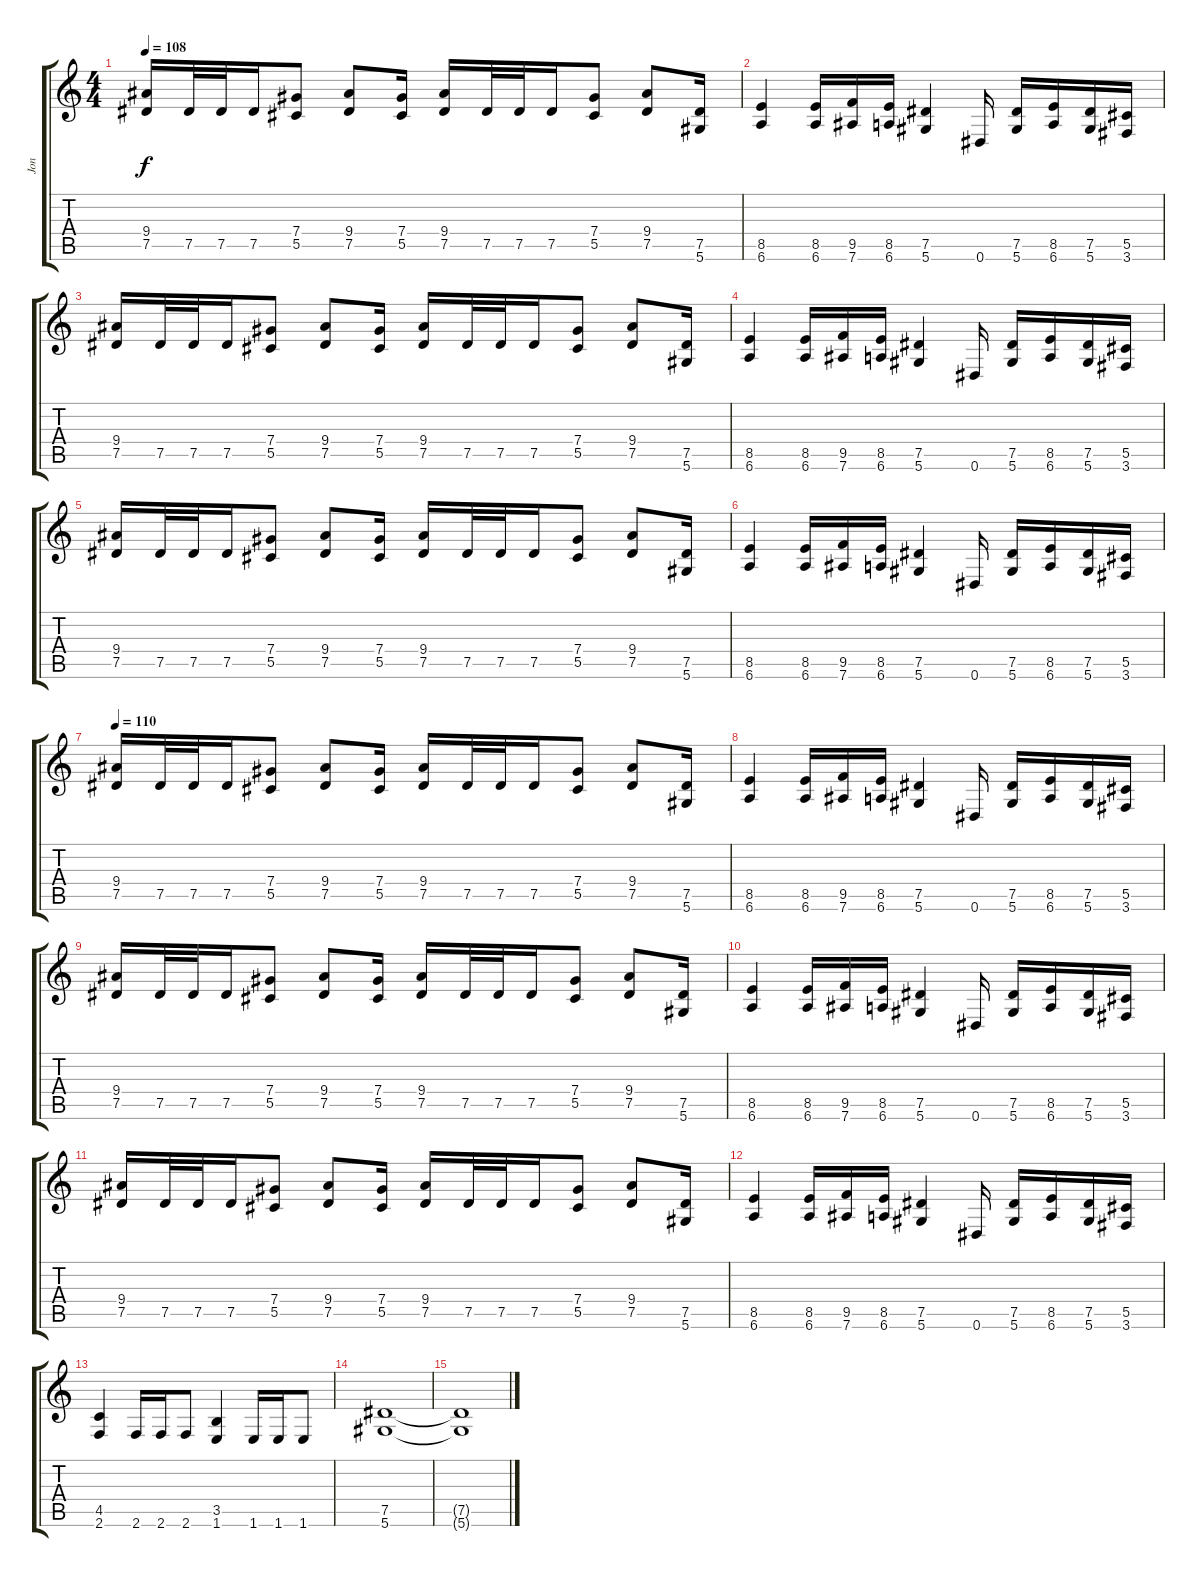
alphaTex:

\track ("Jon" "Jon") {instrument distortionguitar}
\staff {score tabs}
\tuning (Eb4 Bb3 Gb3 Db3 Ab2 Eb2) {hide}
\ts (4 4)
\tempo 108
\clef g2
\ks c
(9.4 7.5).16{dy f} 7.5.32 7.5.32 7.5.16 (7.4 5.5).8 (9.4 7.5).8 (7.4 5.5).16 (9.4 7.5).16 7.5.32 7.5.32 7.5.16 (7.4 5.5).8 (9.4 7.5).8 (7.5 5.6).16 |
(8.5 6.6).4 (8.5 6.6).16 (9.5 7.6).16 (8.5 6.6).16 (7.5 5.6).4 0.6.16 (7.5 5.6).16 (8.5 6.6).16 (7.5 5.6).16 (5.5 3.6).16 |
(9.4 7.5).16 7.5.32 7.5.32 7.5.16 (7.4 5.5).8 (9.4 7.5).8 (7.4 5.5).16 (9.4 7.5).16 7.5.32 7.5.32 7.5.16 (7.4 5.5).8 (9.4 7.5).8 (7.5 5.6).16 |
(8.5 6.6).4 (8.5 6.6).16 (9.5 7.6).16 (8.5 6.6).16 (7.5 5.6).4 0.6.16 (7.5 5.6).16 (8.5 6.6).16 (7.5 5.6).16 (5.5 3.6).16 |
(9.4 7.5).16 7.5.32 7.5.32 7.5.16 (7.4 5.5).8 (9.4 7.5).8 (7.4 5.5).16 (9.4 7.5).16 7.5.32 7.5.32 7.5.16 (7.4 5.5).8 (9.4 7.5).8 (7.5 5.6).16 |
(8.5 6.6).4 (8.5 6.6).16 (9.5 7.6).16 (8.5 6.6).16 (7.5 5.6).4 0.6.16 (7.5 5.6).16 (8.5 6.6).16 (7.5 5.6).16 (5.5 3.6).16 |
\tempo 110
(9.4 7.5).16 7.5.32 7.5.32 7.5.16 (7.4 5.5).8 (9.4 7.5).8 (7.4 5.5).16 (9.4 7.5).16 7.5.32 7.5.32 7.5.16 (7.4 5.5).8 (9.4 7.5).8 (7.5 5.6).16 |
(8.5 6.6).4 (8.5 6.6).16 (9.5 7.6).16 (8.5 6.6).16 (7.5 5.6).4 0.6.16 (7.5 5.6).16 (8.5 6.6).16 (7.5 5.6).16 (5.5 3.6).16 |
(9.4 7.5).16 7.5.32 7.5.32 7.5.16 (7.4 5.5).8 (9.4 7.5).8 (7.4 5.5).16 (9.4 7.5).16 7.5.32 7.5.32 7.5.16 (7.4 5.5).8 (9.4 7.5).8 (7.5 5.6).16 |
(8.5 6.6).4 (8.5 6.6).16 (9.5 7.6).16 (8.5 6.6).16 (7.5 5.6).4 0.6.16 (7.5 5.6).16 (8.5 6.6).16 (7.5 5.6).16 (5.5 3.6).16 |
(9.4 7.5).16 7.5.32 7.5.32 7.5.16 (7.4 5.5).8 (9.4 7.5).8 (7.4 5.5).16 (9.4 7.5).16 7.5.32 7.5.32 7.5.16 (7.4 5.5).8 (9.4 7.5).8 (7.5 5.6).16 |
(8.5 6.6).4 (8.5 6.6).16 (9.5 7.6).16 (8.5 6.6).16 (7.5 5.6).4 0.6.16 (7.5 5.6).16 (8.5 6.6).16 (7.5 5.6).16 (5.5 3.6).16 |
(4.5 2.6).4 2.6.16 2.6.16 2.6.8 (3.5 1.6).4 1.6.16 1.6.16 1.6.8 |
(7.5 5.6).1 |
(7.5{t} 5.6{t}).1
